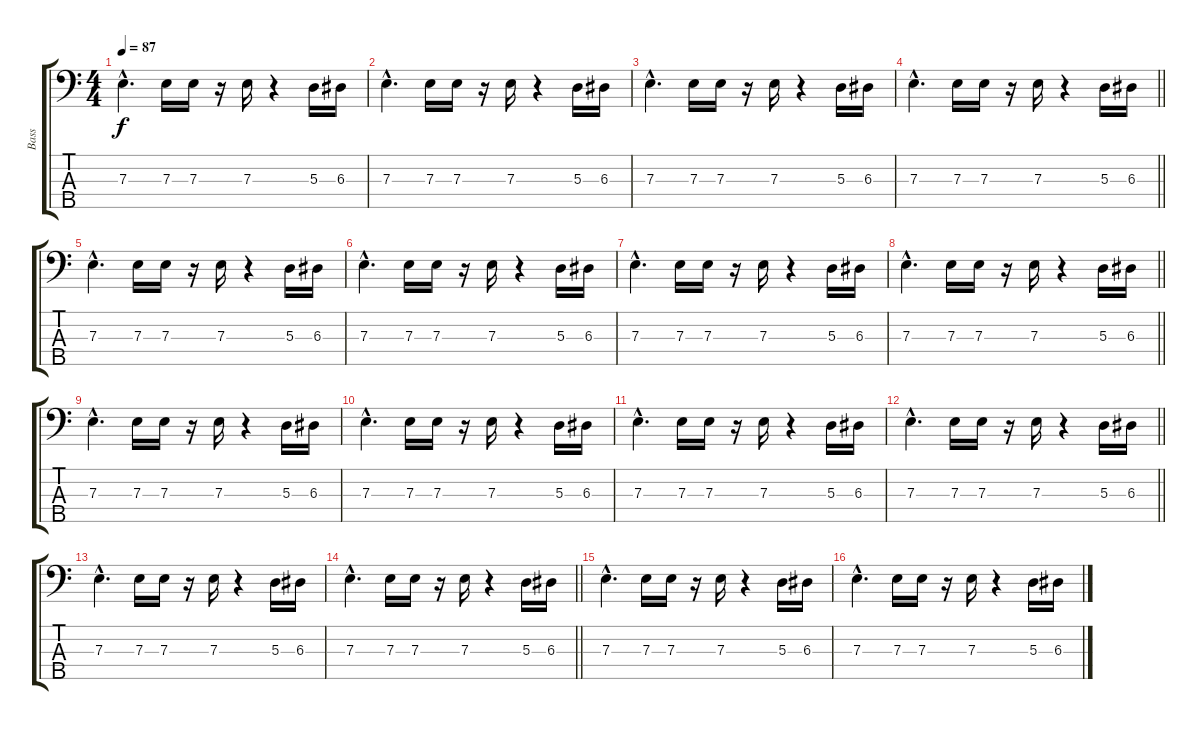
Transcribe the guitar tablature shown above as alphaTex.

\track ("Bass" "Bass") {instrument electricbassfinger}
\staff {score tabs}
\tuning (G2 D2 A1 E1 B0) {hide}
\ts (4 4)
\tempo 87
\clef f4
\ks c
7.3{hac}.4{d dy f} 7.3.16 7.3.16 r.16 7.3.16 r.4 5.3.16 6.3.16 |
7.3{hac}.4{d} 7.3.16 7.3.16 r.16 7.3.16 r.4 5.3.16 6.3.16 |
7.3{hac}.4{d} 7.3.16 7.3.16 r.16 7.3.16 r.4 5.3.16 6.3.16 |
\barLineRight lightlight
7.3{hac}.4{d} 7.3.16 7.3.16 r.16 7.3.16 r.4 5.3.16 6.3.16 |
7.3{hac}.4{d} 7.3.16 7.3.16 r.16 7.3.16 r.4 5.3.16 6.3.16 |
7.3{hac}.4{d} 7.3.16 7.3.16 r.16 7.3.16 r.4 5.3.16 6.3.16 |
7.3{hac}.4{d} 7.3.16 7.3.16 r.16 7.3.16 r.4 5.3.16 6.3.16 |
\barLineRight lightlight
7.3{hac}.4{d} 7.3.16 7.3.16 r.16 7.3.16 r.4 5.3.16 6.3.16 |
7.3{hac}.4{d} 7.3.16 7.3.16 r.16 7.3.16 r.4 5.3.16 6.3.16 |
7.3{hac}.4{d} 7.3.16 7.3.16 r.16 7.3.16 r.4 5.3.16 6.3.16 |
7.3{hac}.4{d} 7.3.16 7.3.16 r.16 7.3.16 r.4 5.3.16 6.3.16 |
\barLineRight lightlight
7.3{hac}.4{d} 7.3.16 7.3.16 r.16 7.3.16 r.4 5.3.16 6.3.16 |
7.3{hac}.4{d} 7.3.16 7.3.16 r.16 7.3.16 r.4 5.3.16 6.3.16 |
\barLineRight lightlight
7.3{hac}.4{d} 7.3.16 7.3.16 r.16 7.3.16 r.4 5.3.16 6.3.16 |
7.3{hac}.4{d} 7.3.16 7.3.16 r.16 7.3.16 r.4 5.3.16 6.3.16 |
7.3{hac}.4{d} 7.3.16 7.3.16 r.16 7.3.16 r.4 5.3.16 6.3.16
